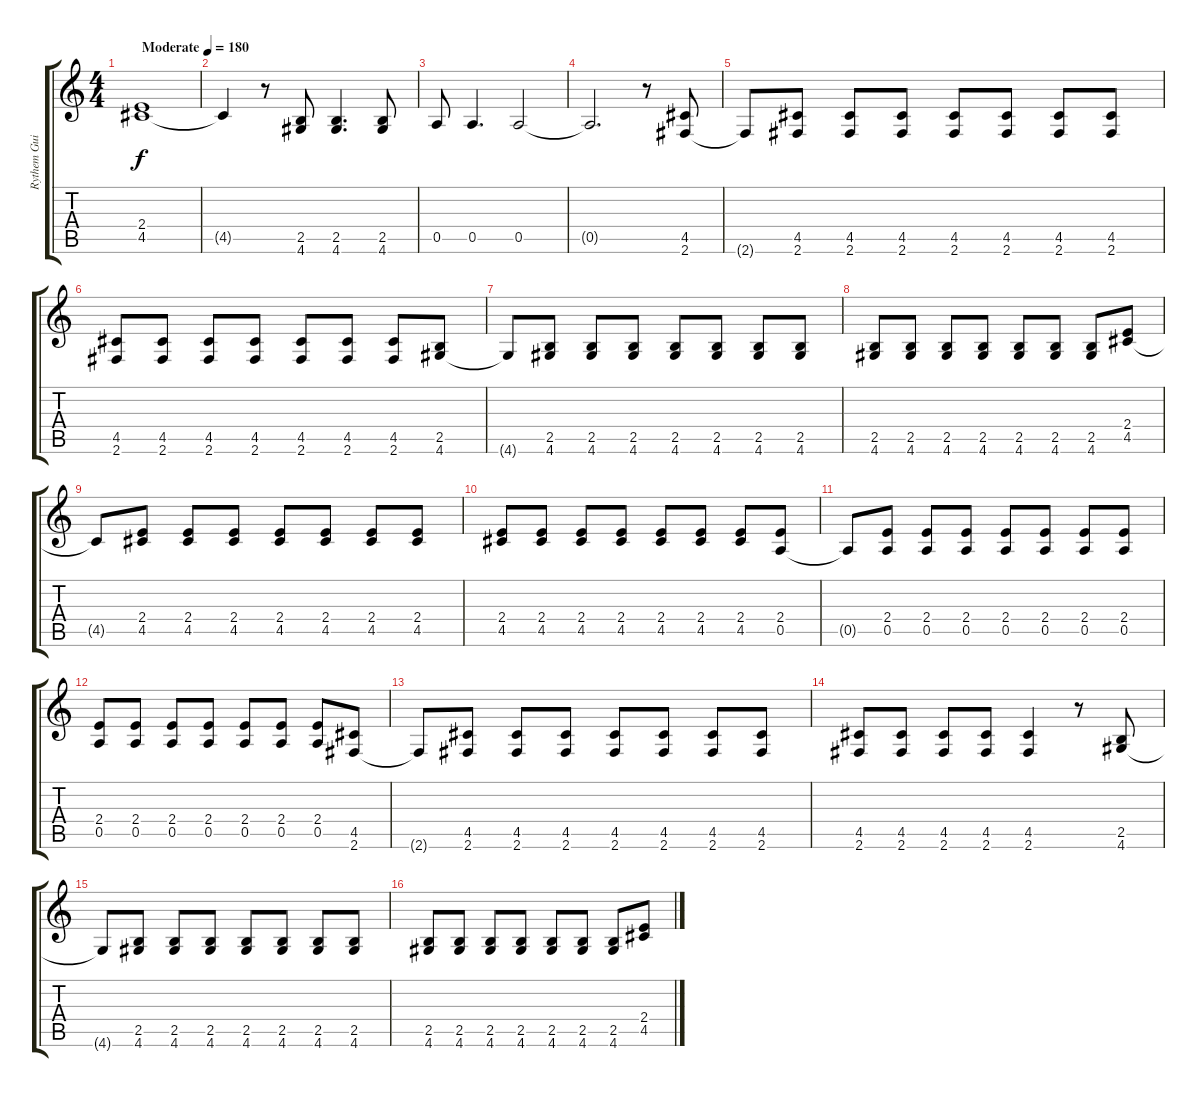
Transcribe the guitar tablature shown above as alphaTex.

\track ("Rythem Guitar" "Rythem Gui") {instrument overdrivenguitar}
\staff {score tabs}
\tuning (E4 B3 G3 D3 A2 E2) {hide}
\ts (4 4)
\tempo (180 "Moderate")
\clef g2
\ks c
(2.4 4.5).1{dy f instrument overdrivenguitar} |
4.5{t}.4 r.8 (2.5 4.6).8 (2.5 4.6).4{d} (2.5 4.6).8 |
0.5.8 0.5.4{d} 0.5.2 |
0.5{t}.2{d} r.8 (4.5 2.6).8 |
2.6{t}.8 (4.5 2.6).8 (4.5 2.6).8 (4.5 2.6).8 (4.5 2.6).8 (4.5 2.6).8 (4.5 2.6).8 (4.5 2.6).8 |
(4.5 2.6).8 (4.5 2.6).8 (4.5 2.6).8 (4.5 2.6).8 (4.5 2.6).8 (4.5 2.6).8 (4.5 2.6).8 (2.5 4.6).8 |
4.6{t}.8 (2.5 4.6).8 (2.5 4.6).8 (2.5 4.6).8 (2.5 4.6).8 (2.5 4.6).8 (2.5 4.6).8 (2.5 4.6).8 |
(2.5 4.6).8 (2.5 4.6).8 (2.5 4.6).8 (2.5 4.6).8 (2.5 4.6).8 (2.5 4.6).8 (2.5 4.6).8 (2.4 4.5).8 |
4.5{t}.8 (2.4 4.5).8 (2.4 4.5).8 (2.4 4.5).8 (2.4 4.5).8 (2.4 4.5).8 (2.4 4.5).8 (2.4 4.5).8 |
(2.4 4.5).8 (2.4 4.5).8 (2.4 4.5).8 (2.4 4.5).8 (2.4 4.5).8 (2.4 4.5).8 (2.4 4.5).8 (2.4 0.5).8 |
0.5{t}.8 (2.4 0.5).8 (2.4 0.5).8 (2.4 0.5).8 (2.4 0.5).8 (2.4 0.5).8 (2.4 0.5).8 (2.4 0.5).8 |
(2.4 0.5).8 (2.4 0.5).8 (2.4 0.5).8 (2.4 0.5).8 (2.4 0.5).8 (2.4 0.5).8 (2.4 0.5).8 (4.5 2.6).8 |
2.6{t}.8 (4.5 2.6).8 (4.5 2.6).8 (4.5 2.6).8 (4.5 2.6).8 (4.5 2.6).8 (4.5 2.6).8 (4.5 2.6).8 |
(4.5 2.6).8 (4.5 2.6).8 (4.5 2.6).8 (4.5 2.6).8 (4.5 2.6).4 r.8 (2.5 4.6).8 |
4.6{t}.8 (2.5 4.6).8 (2.5 4.6).8 (2.5 4.6).8 (2.5 4.6).8 (2.5 4.6).8 (2.5 4.6).8 (2.5 4.6).8 |
(2.5 4.6).8 (2.5 4.6).8 (2.5 4.6).8 (2.5 4.6).8 (2.5 4.6).8 (2.5 4.6).8 (2.5 4.6).8 (2.4 4.5).8
